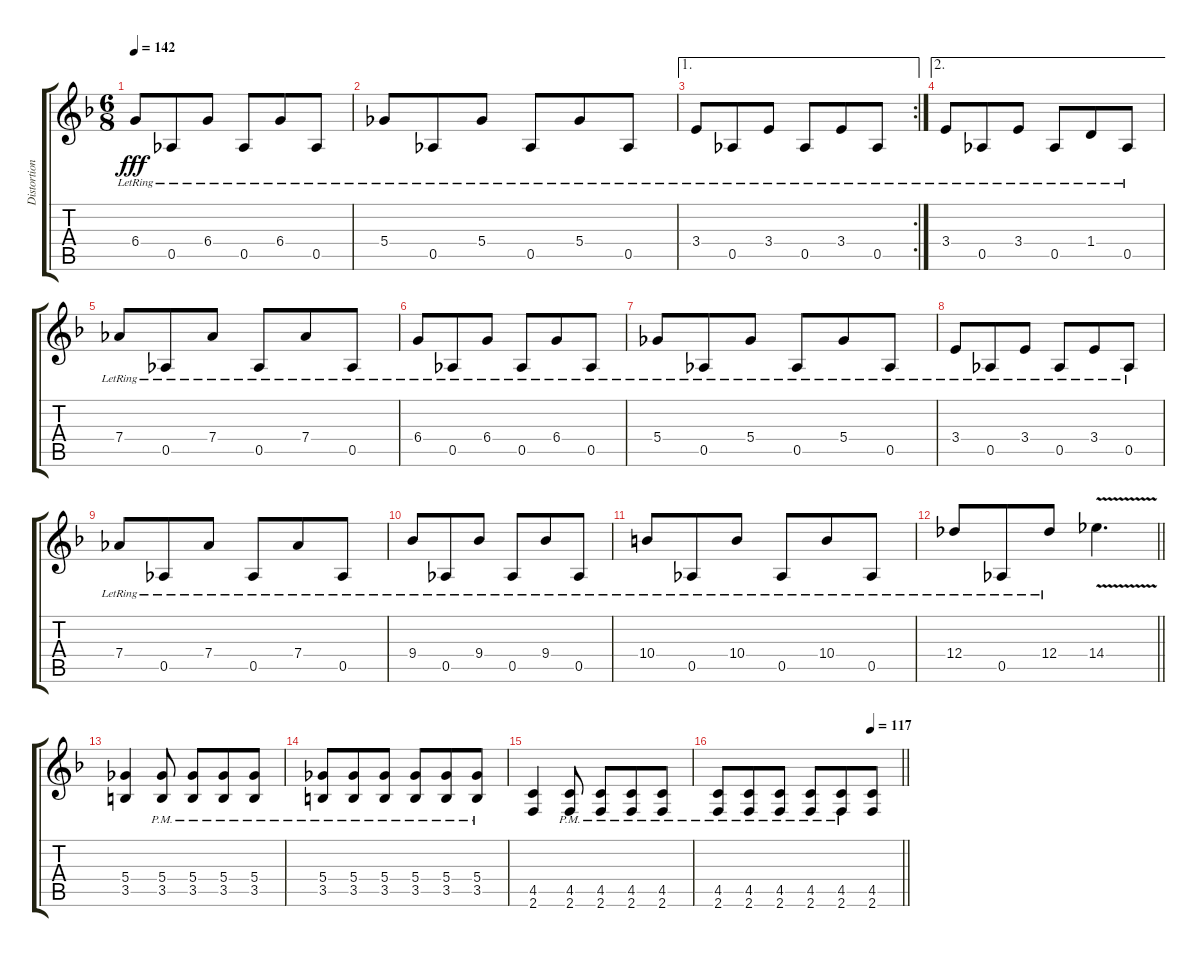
\track ("Distortion Guitar" "Distortion") {instrument overdrivenguitar}
\staff {score tabs}
\tuning (Eb4 Bb3 Gb3 Db3 Ab2 Eb2) {hide}
\ts (6 8)
\tempo 142
\clef g2
\ks f
6.4{lr}.8{dy fff} 0.5{lr}.8 6.4{lr}.8 0.5{lr}.8 6.4{lr}.8 0.5{lr}.8 |
5.4{lr}.8 0.5{lr}.8 5.4{lr}.8 0.5{lr}.8 5.4{lr}.8 0.5{lr}.8 |
\ae 1
\rc 2
3.4{lr}.8 0.5{lr}.8 3.4{lr}.8 0.5{lr}.8 3.4{lr}.8 0.5{lr}.8 |
\ae 2
3.4{lr}.8 0.5{lr}.8 3.4{lr}.8 0.5{lr}.8 1.4{lr}.8 0.5{lr}.8 |
7.4{lr}.8 0.5{lr}.8 7.4{lr}.8 0.5{lr}.8 7.4{lr}.8 0.5{lr}.8 |
6.4{lr}.8 0.5{lr}.8 6.4{lr}.8 0.5{lr}.8 6.4{lr}.8 0.5{lr}.8 |
5.4{lr}.8 0.5{lr}.8 5.4{lr}.8 0.5{lr}.8 5.4{lr}.8 0.5{lr}.8 |
3.4{lr}.8 0.5{lr}.8 3.4{lr}.8 0.5{lr}.8 3.4{lr}.8 0.5{lr}.8 |
7.4{lr}.8 0.5{lr}.8 7.4{lr}.8 0.5{lr}.8 7.4{lr}.8 0.5{lr}.8 |
9.4{lr}.8 0.5{lr}.8 9.4{lr}.8 0.5{lr}.8 9.4{lr}.8 0.5{lr}.8 |
10.4{lr}.8 0.5{lr}.8 10.4{lr}.8 0.5{lr}.8 10.4{lr}.8 0.5{lr}.8 |
\barLineRight lightlight
12.4{lr}.8 0.5{lr}.8 12.4{lr}.8 14.4{v}.4{d} |
(5.4 3.5).4 (5.4{pm} 3.5{pm}).8 (5.4{pm} 3.5{pm}).8 (5.4{pm} 3.5{pm}).8 (5.4{pm} 3.5{pm}).8 |
(5.4{pm} 3.5{pm}).8 (5.4{pm} 3.5{pm}).8 (5.4{pm} 3.5{pm}).8 (5.4{pm} 3.5{pm}).8 (5.4{pm} 3.5{pm}).8 (5.4{pm} 3.5{pm}).8 |
(4.5 2.6).4 (4.5{pm} 2.6{pm}).8 (4.5{pm} 2.6{pm}).8 (4.5{pm} 2.6{pm}).8 (4.5{pm} 2.6{pm}).8 |
\tempo (117 0.8333333333333334)
\barLineRight lightlight
(4.5{pm} 2.6{pm}).8 (4.5{pm} 2.6{pm}).8 (4.5{pm} 2.6{pm}).8 (4.5{pm} 2.6{pm}).8 (4.5{pm} 2.6{pm}).8 (4.5 2.6).8
